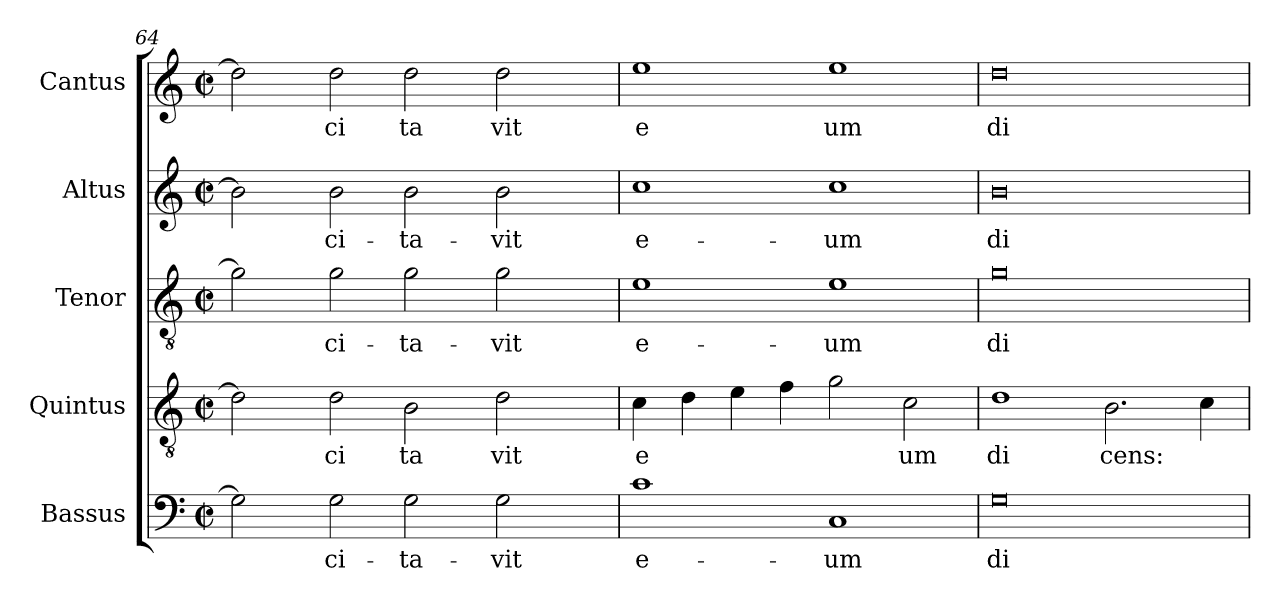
**kern	**text	**kern	**text	**kern	**text	**kern	**text	**kern	**text
*part5	*part5	*part4	*part4	*part3	*part3	*part2	*part2	*part1	*part1
*staff5	*staff5	*staff4	*staff4	*staff3	*staff3	*staff2	*staff2	*staff1	*staff1
*I"Bassus	*	*I"Quintus	*	*I"Tenor	*	*I"Altus	*	*I"Cantus	*
!!LO:LB:g=z
*clefF4	*	*clefGv2	*	*clefGv2	*	*clefG2	*	*clefG2	*
*	*	*	*	*	*	*k[]	*	*k[]	*
*	*	*	*	*	*	*C:	*	*C:	*
*M2/2	*	*M2/2	*	*M2/2	*	*M2/2	*	*M2/2	*
*met(c|)	*	*met(c|)	*	*met(c|)	*	*met(c|)	*	*met(c|)	*
=64	=64	=64	=64	=64	=64	=64	=64	=64	=64
*^	*	*^	*	*^	*	*^	*	*^	*
2G\]	16ryy	.	2d\]	16ryy	.	2g\]	16ryy	.	2b\]	16ryy	.	2dd\]	16ryy	.
.	64ryy	.	.	64ryy	.	.	64ryy	.	.	64ryy	.	.	64ryy	.
.	1ryy	.	.	1ryy	.	.	1ryy	.	.	1ryy	.	.	1ryy	.
!	!	!LO:LY:b:cj	!	!	!LO:LY:b:cj	!	!	!LO:LY:b:cj	!	!	!LO:LY:b:cj	!	!	!LO:LY:b:cj
2G\	.	ci-	2d\	.	-ci	2g\	.	ci-	2b\	.	ci-	2dd\	.	ci
!	!	!LO:LY:b:cj	!	!	!LO:LY:b:cj	!	!	!LO:LY:b:cj	!	!	!LO:LY:b:cj	!	!	!LO:LY:b:cj
2G\	.	-ta-	2B\	.	ta	2g\	.	-ta-	2b\	.	-ta-	2dd\	.	ta
.	2ryy	.	.	2ryy	.	.	2ryy	.	.	2ryy	.	.	2ryy	.
!	!	!LO:LY:b:cj	!	!	!LO:LY:b:cj	!	!	!LO:LY:b:cj	!	!	!LO:LY:b:cj	!	!	!LO:LY:b:cj
2G\	.	-vit	2d\	.	vit	2g\	.	-vit	2b\	.	-vit	2dd\	.	vit
.	4ryy	.	.	4ryy	.	.	4ryy	.	.	4ryy	.	.	4ryy	.
.	8ryy	.	.	8ryy	.	.	8ryy	.	.	8ryy	.	.	8ryy	.
.	32.ryy	.	.	32.ryy	.	.	32.ryy	.	.	32.ryy	.	.	32.ryy	.
=65	=65	=65	=65	=65	=65	=65	=65	=65	=65	=65	=65	=65	=65	=65
!	!	!LO:LY:b:cj	!	!	!LO:LY:b:cj	!	!	!LO:LY:b:cj	!	!	!LO:LY:b:cj	!	!	!LO:LY:b:cj
*v	*v	*	*	*	*	*v	*v	*	*v	*v	*	*v	*v	*
*	*	*v	*v	*	*	*	*	*	*	*
1c	e-	4c\	e	1e	e-	1cc	e-	1ee	e
.	.	4d\	.	.	.	.	.	.	.
.	.	4e\	.	.	.	.	.	.	.
.	.	4f\	.	.	.	.	.	.	.
!	!LO:LY:b:cj	!	!	!	!LO:LY:b:cj	!	!LO:LY:b:cj	!	!LO:LY:b:cj
1C	-um	2g\	.	1e	-um	1cc	-um	1ee	um
!	!	!	!LO:LY:b:cj	!	!	!	!	!	!
.	.	2c\	um	.	.	.	.	.	.
=66	=66	=66	=66	=66	=66	=66	=66	=66	=66
!	!LO:LY:b:cj	!	!LO:LY:b:cj	!	!LO:LY:b:cj	!	!LO:LY:b:cj	!	!LO:LY:b:cj
0G	di-	1d	di	0g	di-	0b	di-	0dd	di
!	!	!	!LO:LY:b	!	!	!	!	!	!
.	.	2.B\	cens:	.	.	.	.	.	.
.	.	4c\	.	.	.	.	.	.	.
=	=	=	=	=	=	=	=	=	=
*-	*-	*-	*-	*-	*-	*-	*-	*-	*-
